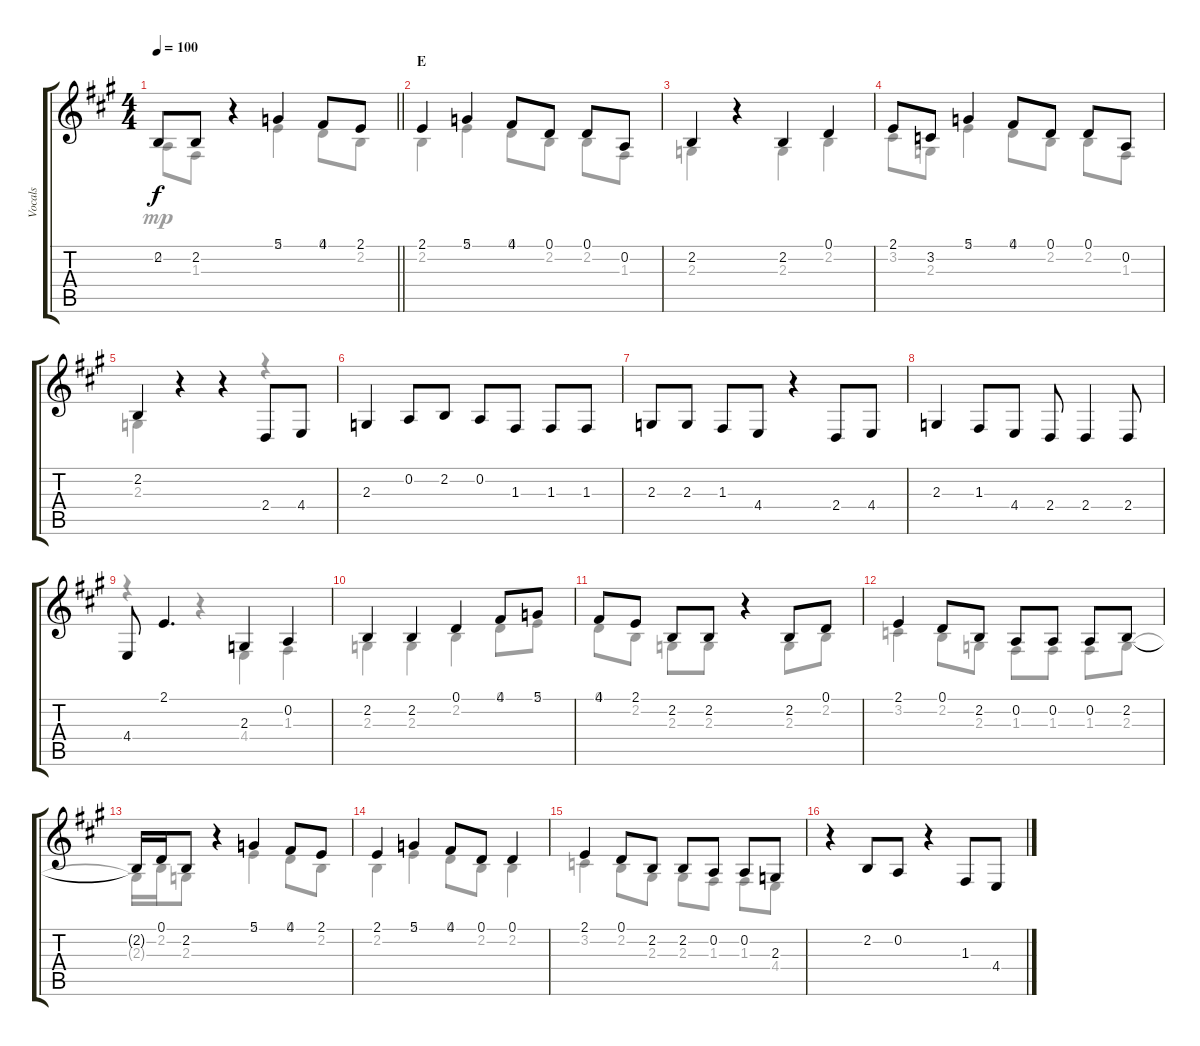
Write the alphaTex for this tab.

\track ("Vocals" "Vocals") {instrument lead8bassandlead}
\staff {score tabs}
\tuning (D4 A3 F3 C3 G2 D2) {hide}
\voice
\ts (4 4)
\tempo 100
\clef g2
\barLineRight lightlight
\ks a
2.2.8{dy f} 2.2.8 r.4 5.1.4 4.1.8 2.1.8 |
\section ("" "E")
2.1.4 5.1.4 4.1.8 0.1.8 0.1.8 0.2.8 |
2.2.4 r.4 2.2.4 0.1.4 |
2.1.8 3.2.8 5.1.4 4.1.8 0.1.8 0.1.8 0.2.8 |
2.2.4 r.4 r.4 2.4.8 4.4.8 |
2.3.4 0.2.8 2.2.8 0.2.8 1.3.8 1.3.8 1.3.8 |
2.3.8 2.3.8 1.3.8 4.4.8 r.4 2.4.8 4.4.8 |
2.3.4 1.3.8 4.4.8 2.4.8 2.4.4 2.4.8 |
4.4.8 2.1.4{d} 2.3.4 0.2.4 |
2.2.4 2.2.4 0.1.4 4.1.8 5.1.8 |
4.1.8 2.1.8 2.2.8 2.2.8 r.4 2.2.8 0.1.8 |
2.1.4 0.1.8 2.2.8 0.2.8 0.2.8 0.2.8 2.2.8 |
2.2{t}.16 0.1.16 2.2.8 r.4 5.1.4 4.1.8 2.1.8 |
2.1.4 5.1.4 4.1.8 0.1.8 0.1.4 |
2.1.4 0.1.8 2.2.8 2.2.8 0.2.8 0.2.8 2.3.8 |
r.4 2.2.8 0.2.8 r.4 1.3.8 4.4.8
\voice
\clef g2
\ottava regular
\simile none
\barLineRight lightlight
\ks a
0.2{t}.8{dy mp} 1.3.8 r.4 2.1.4 0.1.8 2.2.8 |
2.2.4 2.1.4 0.1.8 2.2.8 2.2.8 1.3.8 |
2.3.4 r.4 2.3.4 2.2.4 |
3.2.8 2.3.8 2.1.4 0.1.8 2.2.8 2.2.8 1.3.8 |
2.3.4 r.4 r.4 r.4 |
|
|
|
r.4 r.4 4.4.4 1.3.4 |
2.3.4 2.3.4 2.2.4 0.1.8 2.1.8 |
0.1.8 2.2.8 2.3.8 2.3.8 r.4 2.3.8 2.2.8 |
3.2.4 2.2.8 2.3.8 1.3.8 1.3.8 1.3.8 2.3.8 |
2.3{t}.16 2.2.16 2.3.8 r.4 2.1.4 0.1.8 2.2.8 |
2.2.4 2.1.4 0.1.8 2.2.8 2.2.4 |
3.2.4 2.2.8 2.3.8 2.3.8 1.3.8 1.3.8 4.4.8 |
